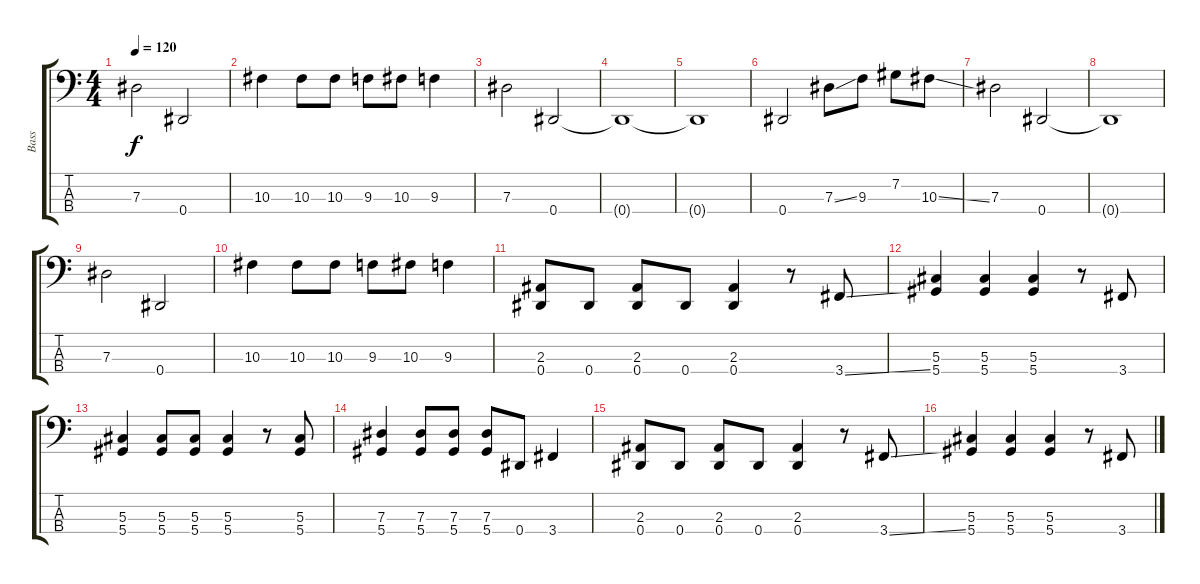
\track ("Bass" "Bass") {instrument electricbasspick}
\staff {score tabs}
\tuning (Gb2 Db2 Ab1 Eb1) {hide}
\ts (4 4)
\tempo 120
\clef f4
\ks c
7.3.2{dy f} 0.4.2 |
10.3.4 10.3.8 10.3.8 9.3.8 10.3.8 9.3.4 |
7.3.2 0.4.2 |
0.4{t}.1 |
0.4{t}.1 |
0.4.2 7.3{ss}.8 9.3.8 7.2.8 10.3{ss}.8 |
7.3.2 0.4.2 |
0.4{t}.1 |
7.3.2 0.4.2 |
10.3.4 10.3.8 10.3.8 9.3.8 10.3.8 9.3.4 |
(2.3 0.4).8 0.4.8 (2.3 0.4).8 0.4.8 (2.3 0.4).4 r.8 3.4{ss}.8 |
(5.3 5.4).4 (5.3 5.4).4 (5.3 5.4).4 r.8 3.4.8 |
(5.3 5.4).4 (5.3 5.4).8 (5.3 5.4).8 (5.3 5.4).4 r.8 (5.3 5.4).8 |
(7.3 5.4).4 (7.3 5.4).8 (7.3 5.4).8 (7.3 5.4).8 0.4.8 3.4.4 |
(2.3 0.4).8 0.4.8 (2.3 0.4).8 0.4.8 (2.3 0.4).4 r.8 3.4{ss}.8 |
(5.3 5.4).4 (5.3 5.4).4 (5.3 5.4).4 r.8 3.4.8
